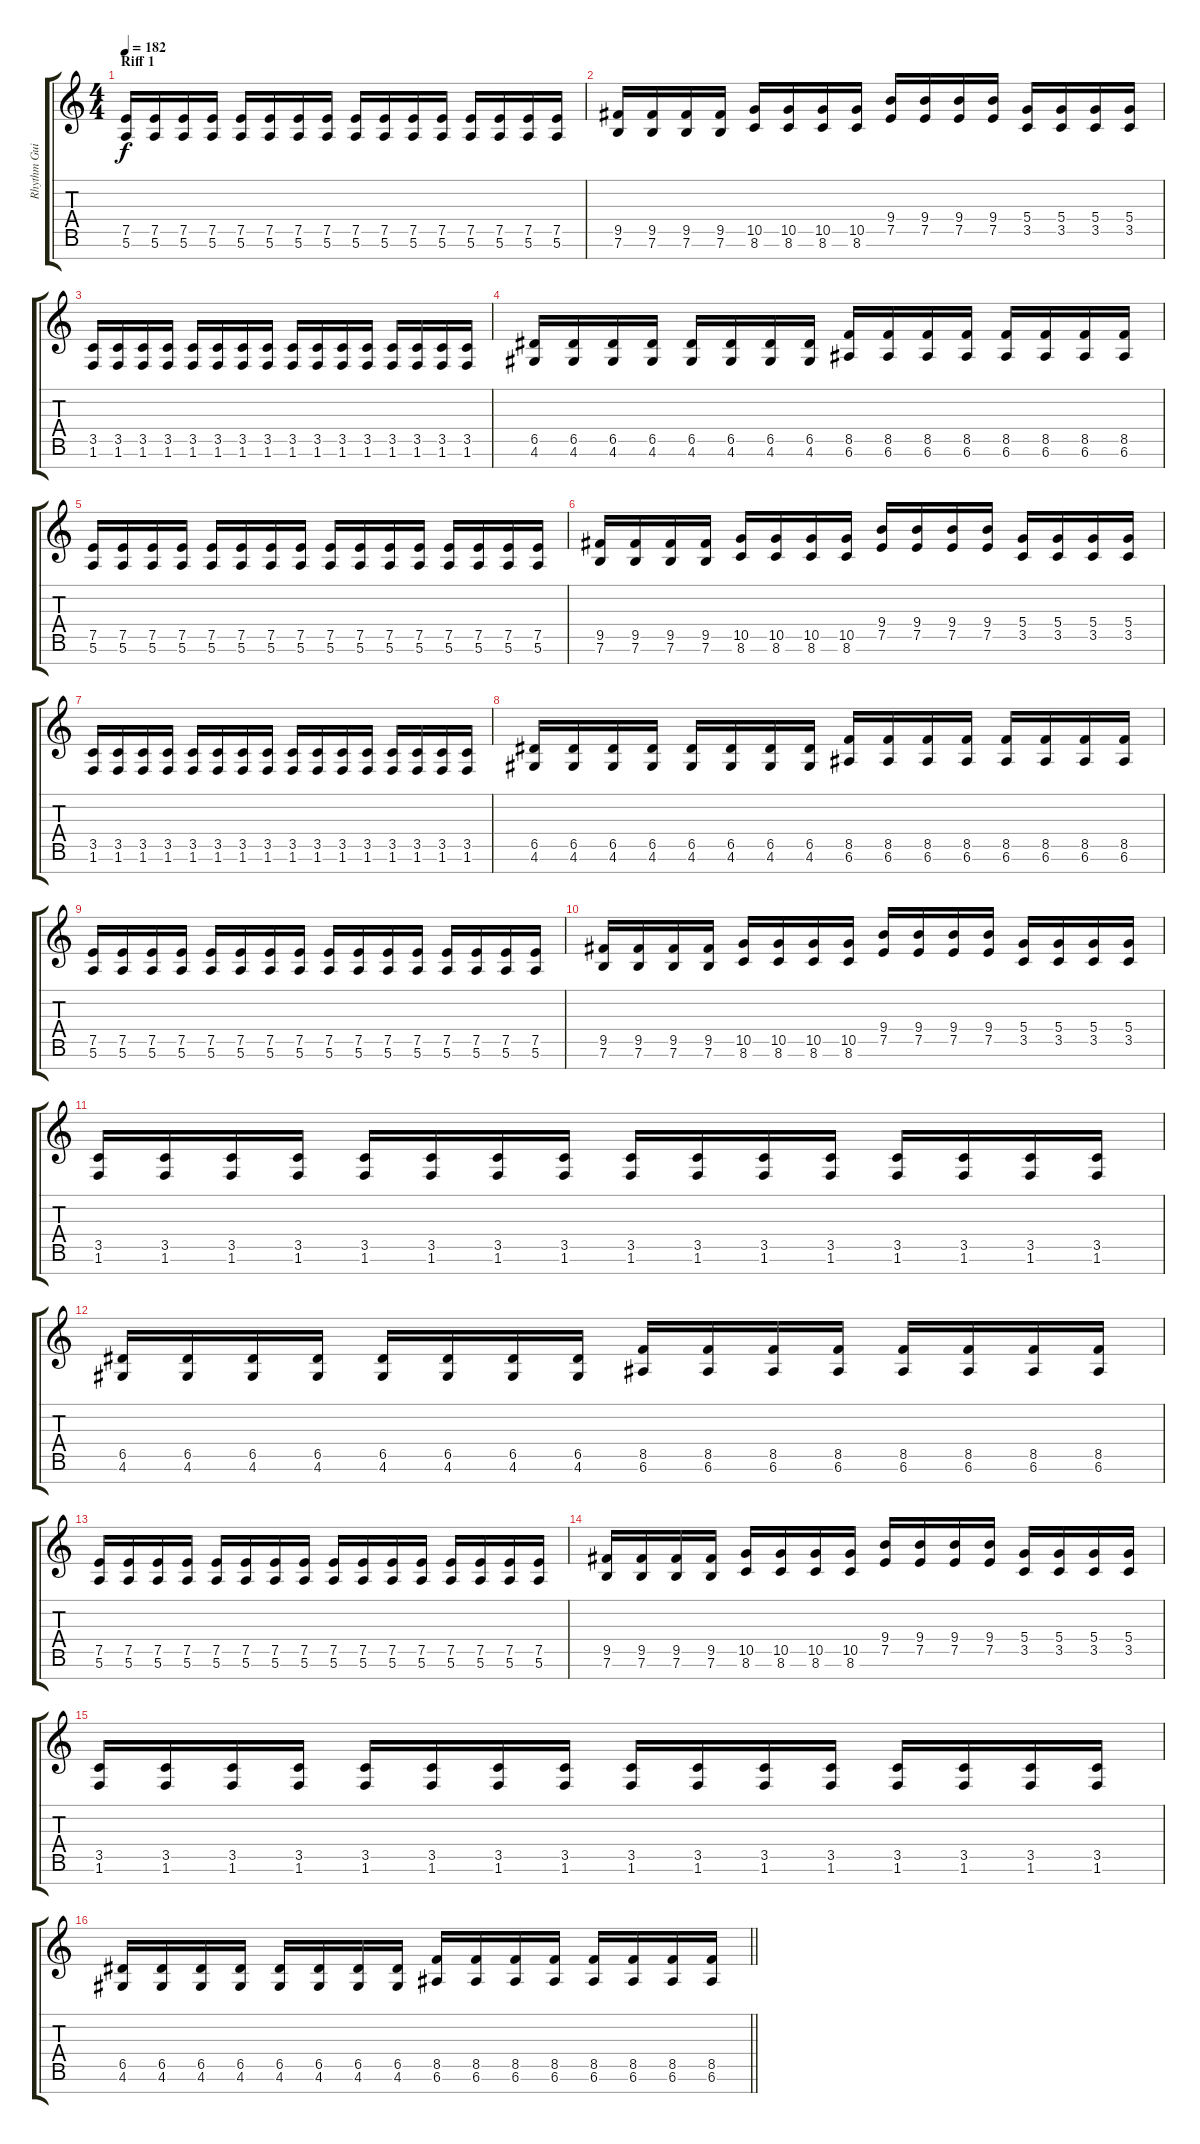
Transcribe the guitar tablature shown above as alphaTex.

\track ("Rhythm Guitar 1" "Rhythm Gui") {instrument distortionguitar}
\staff {score tabs}
\tuning (E4 B3 G3 D3 A2 E2 B1) {hide}
\ts (4 4)
\section ("" "Riff 1")
\tempo 182
\clef g2
\ks c
(7.5 5.6).16{dy f} (7.5 5.6).16 (7.5 5.6).16 (7.5 5.6).16 (7.5 5.6).16 (7.5 5.6).16 (7.5 5.6).16 (7.5 5.6).16 (7.5 5.6).16 (7.5 5.6).16 (7.5 5.6).16 (7.5 5.6).16 (7.5 5.6).16 (7.5 5.6).16 (7.5 5.6).16 (7.5 5.6).16 |
(9.5 7.6).16 (9.5 7.6).16 (9.5 7.6).16 (9.5 7.6).16 (10.5 8.6).16 (10.5 8.6).16 (10.5 8.6).16 (10.5 8.6).16 (9.4 7.5).16 (9.4 7.5).16 (9.4 7.5).16 (9.4 7.5).16 (5.4 3.5).16 (5.4 3.5).16 (5.4 3.5).16 (5.4 3.5).16 |
(3.5 1.6).16 (3.5 1.6).16 (3.5 1.6).16 (3.5 1.6).16 (3.5 1.6).16 (3.5 1.6).16 (3.5 1.6).16 (3.5 1.6).16 (3.5 1.6).16 (3.5 1.6).16 (3.5 1.6).16 (3.5 1.6).16 (3.5 1.6).16 (3.5 1.6).16 (3.5 1.6).16 (3.5 1.6).16 |
(6.5 4.6).16 (6.5 4.6).16 (6.5 4.6).16 (6.5 4.6).16 (6.5 4.6).16 (6.5 4.6).16 (6.5 4.6).16 (6.5 4.6).16 (8.5 6.6).16 (8.5 6.6).16 (8.5 6.6).16 (8.5 6.6).16 (8.5 6.6).16 (8.5 6.6).16 (8.5 6.6).16 (8.5 6.6).16 |
(7.5 5.6).16 (7.5 5.6).16 (7.5 5.6).16 (7.5 5.6).16 (7.5 5.6).16 (7.5 5.6).16 (7.5 5.6).16 (7.5 5.6).16 (7.5 5.6).16 (7.5 5.6).16 (7.5 5.6).16 (7.5 5.6).16 (7.5 5.6).16 (7.5 5.6).16 (7.5 5.6).16 (7.5 5.6).16 |
(9.5 7.6).16 (9.5 7.6).16 (9.5 7.6).16 (9.5 7.6).16 (10.5 8.6).16 (10.5 8.6).16 (10.5 8.6).16 (10.5 8.6).16 (9.4 7.5).16 (9.4 7.5).16 (9.4 7.5).16 (9.4 7.5).16 (5.4 3.5).16 (5.4 3.5).16 (5.4 3.5).16 (5.4 3.5).16 |
(3.5 1.6).16 (3.5 1.6).16 (3.5 1.6).16 (3.5 1.6).16 (3.5 1.6).16 (3.5 1.6).16 (3.5 1.6).16 (3.5 1.6).16 (3.5 1.6).16 (3.5 1.6).16 (3.5 1.6).16 (3.5 1.6).16 (3.5 1.6).16 (3.5 1.6).16 (3.5 1.6).16 (3.5 1.6).16 |
(6.5 4.6).16 (6.5 4.6).16 (6.5 4.6).16 (6.5 4.6).16 (6.5 4.6).16 (6.5 4.6).16 (6.5 4.6).16 (6.5 4.6).16 (8.5 6.6).16 (8.5 6.6).16 (8.5 6.6).16 (8.5 6.6).16 (8.5 6.6).16 (8.5 6.6).16 (8.5 6.6).16 (8.5 6.6).16 |
(7.5 5.6).16 (7.5 5.6).16 (7.5 5.6).16 (7.5 5.6).16 (7.5 5.6).16 (7.5 5.6).16 (7.5 5.6).16 (7.5 5.6).16 (7.5 5.6).16 (7.5 5.6).16 (7.5 5.6).16 (7.5 5.6).16 (7.5 5.6).16 (7.5 5.6).16 (7.5 5.6).16 (7.5 5.6).16 |
(9.5 7.6).16 (9.5 7.6).16 (9.5 7.6).16 (9.5 7.6).16 (10.5 8.6).16 (10.5 8.6).16 (10.5 8.6).16 (10.5 8.6).16 (9.4 7.5).16 (9.4 7.5).16 (9.4 7.5).16 (9.4 7.5).16 (5.4 3.5).16 (5.4 3.5).16 (5.4 3.5).16 (5.4 3.5).16 |
(3.5 1.6).16 (3.5 1.6).16 (3.5 1.6).16 (3.5 1.6).16 (3.5 1.6).16 (3.5 1.6).16 (3.5 1.6).16 (3.5 1.6).16 (3.5 1.6).16 (3.5 1.6).16 (3.5 1.6).16 (3.5 1.6).16 (3.5 1.6).16 (3.5 1.6).16 (3.5 1.6).16 (3.5 1.6).16 |
(6.5 4.6).16 (6.5 4.6).16 (6.5 4.6).16 (6.5 4.6).16 (6.5 4.6).16 (6.5 4.6).16 (6.5 4.6).16 (6.5 4.6).16 (8.5 6.6).16 (8.5 6.6).16 (8.5 6.6).16 (8.5 6.6).16 (8.5 6.6).16 (8.5 6.6).16 (8.5 6.6).16 (8.5 6.6).16 |
(7.5 5.6).16 (7.5 5.6).16 (7.5 5.6).16 (7.5 5.6).16 (7.5 5.6).16 (7.5 5.6).16 (7.5 5.6).16 (7.5 5.6).16 (7.5 5.6).16 (7.5 5.6).16 (7.5 5.6).16 (7.5 5.6).16 (7.5 5.6).16 (7.5 5.6).16 (7.5 5.6).16 (7.5 5.6).16 |
(9.5 7.6).16 (9.5 7.6).16 (9.5 7.6).16 (9.5 7.6).16 (10.5 8.6).16 (10.5 8.6).16 (10.5 8.6).16 (10.5 8.6).16 (9.4 7.5).16 (9.4 7.5).16 (9.4 7.5).16 (9.4 7.5).16 (5.4 3.5).16 (5.4 3.5).16 (5.4 3.5).16 (5.4 3.5).16 |
(3.5 1.6).16 (3.5 1.6).16 (3.5 1.6).16 (3.5 1.6).16 (3.5 1.6).16 (3.5 1.6).16 (3.5 1.6).16 (3.5 1.6).16 (3.5 1.6).16 (3.5 1.6).16 (3.5 1.6).16 (3.5 1.6).16 (3.5 1.6).16 (3.5 1.6).16 (3.5 1.6).16 (3.5 1.6).16 |
\barLineRight lightlight
(6.5 4.6).16 (6.5 4.6).16 (6.5 4.6).16 (6.5 4.6).16 (6.5 4.6).16 (6.5 4.6).16 (6.5 4.6).16 (6.5 4.6).16 (8.5 6.6).16 (8.5 6.6).16 (8.5 6.6).16 (8.5 6.6).16 (8.5 6.6).16 (8.5 6.6).16 (8.5 6.6).16 (8.5 6.6).16
